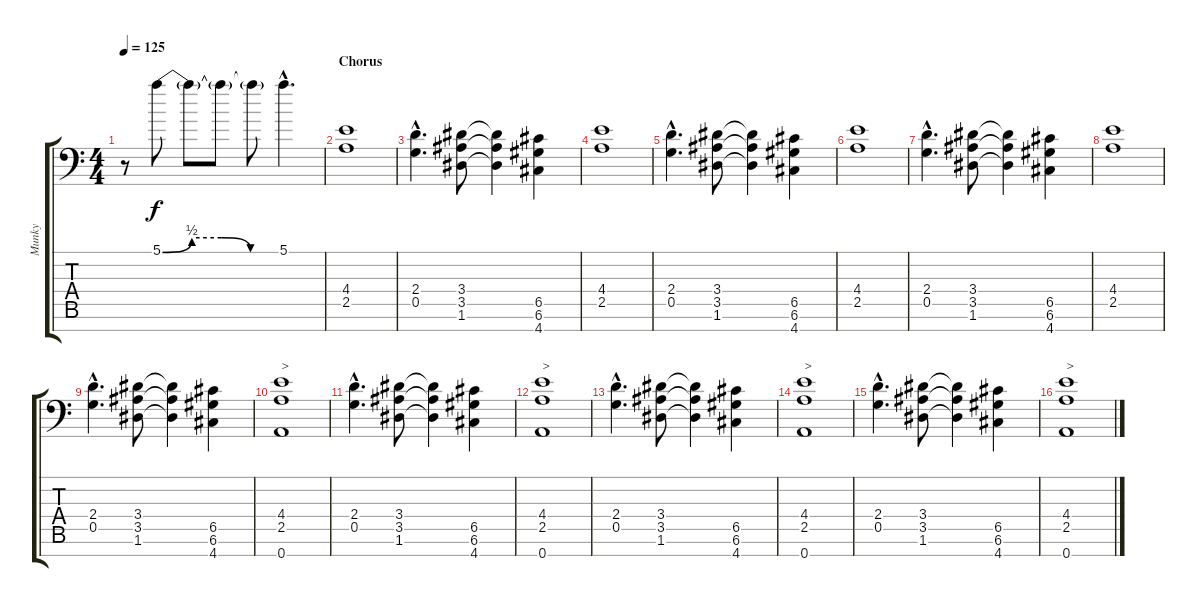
\track ("Munky" "Munky") {instrument distortionguitar}
\staff {score tabs}
\tuning (E4 A3 F3 C3 G2 D2 A1) {hide}
\ts (4 4)
\tempo 125
\clef f4
\ks c
r.8{dy f} 5.1{be (custom 0 0 15 2 30 2 45 0 60 0)}.8 5.1{t}.8 5.1{t}.8 5.1{t}.8 5.1{hac}.4{d} |
\section ("" "Chorus")
(4.4 2.5).1{balance 0} |
(2.4{hac} 0.5{hac}).4{d} (3.4 3.5 1.6).8 (3.4{t} 3.5{t} 1.6{t}).4 (6.5 6.6 4.7).4 |
(4.4 2.5).1 |
(2.4{hac} 0.5{hac}).4{d} (3.4 3.5 1.6).8 (3.4{t} 3.5{t} 1.6{t}).4 (6.5 6.6 4.7).4 |
(4.4 2.5).1 |
(2.4{hac} 0.5{hac}).4{d} (3.4 3.5 1.6).8 (3.4{t} 3.5{t} 1.6{t}).4 (6.5 6.6 4.7).4 |
(4.4 2.5).1 |
(2.4{hac} 0.5{hac}).4{d} (3.4 3.5 1.6).8 (3.4{t} 3.5{t} 1.6{t}).4 (6.5 6.6 4.7).4 |
(4.4 2.5 0.7).1{txt ">"} |
(2.4{hac} 0.5{hac}).4{d} (3.4 3.5 1.6).8 (3.4{t} 3.5{t} 1.6{t}).4 (6.5 6.6 4.7).4 |
(4.4 2.5 0.7).1{txt ">"} |
(2.4{hac} 0.5{hac}).4{d} (3.4 3.5 1.6).8 (3.4{t} 3.5{t} 1.6{t}).4 (6.5 6.6 4.7).4 |
(4.4 2.5 0.7).1{txt ">"} |
(2.4{hac} 0.5{hac}).4{d} (3.4 3.5 1.6).8 (3.4{t} 3.5{t} 1.6{t}).4 (6.5 6.6 4.7).4 |
(4.4 2.5 0.7).1{txt ">"}
